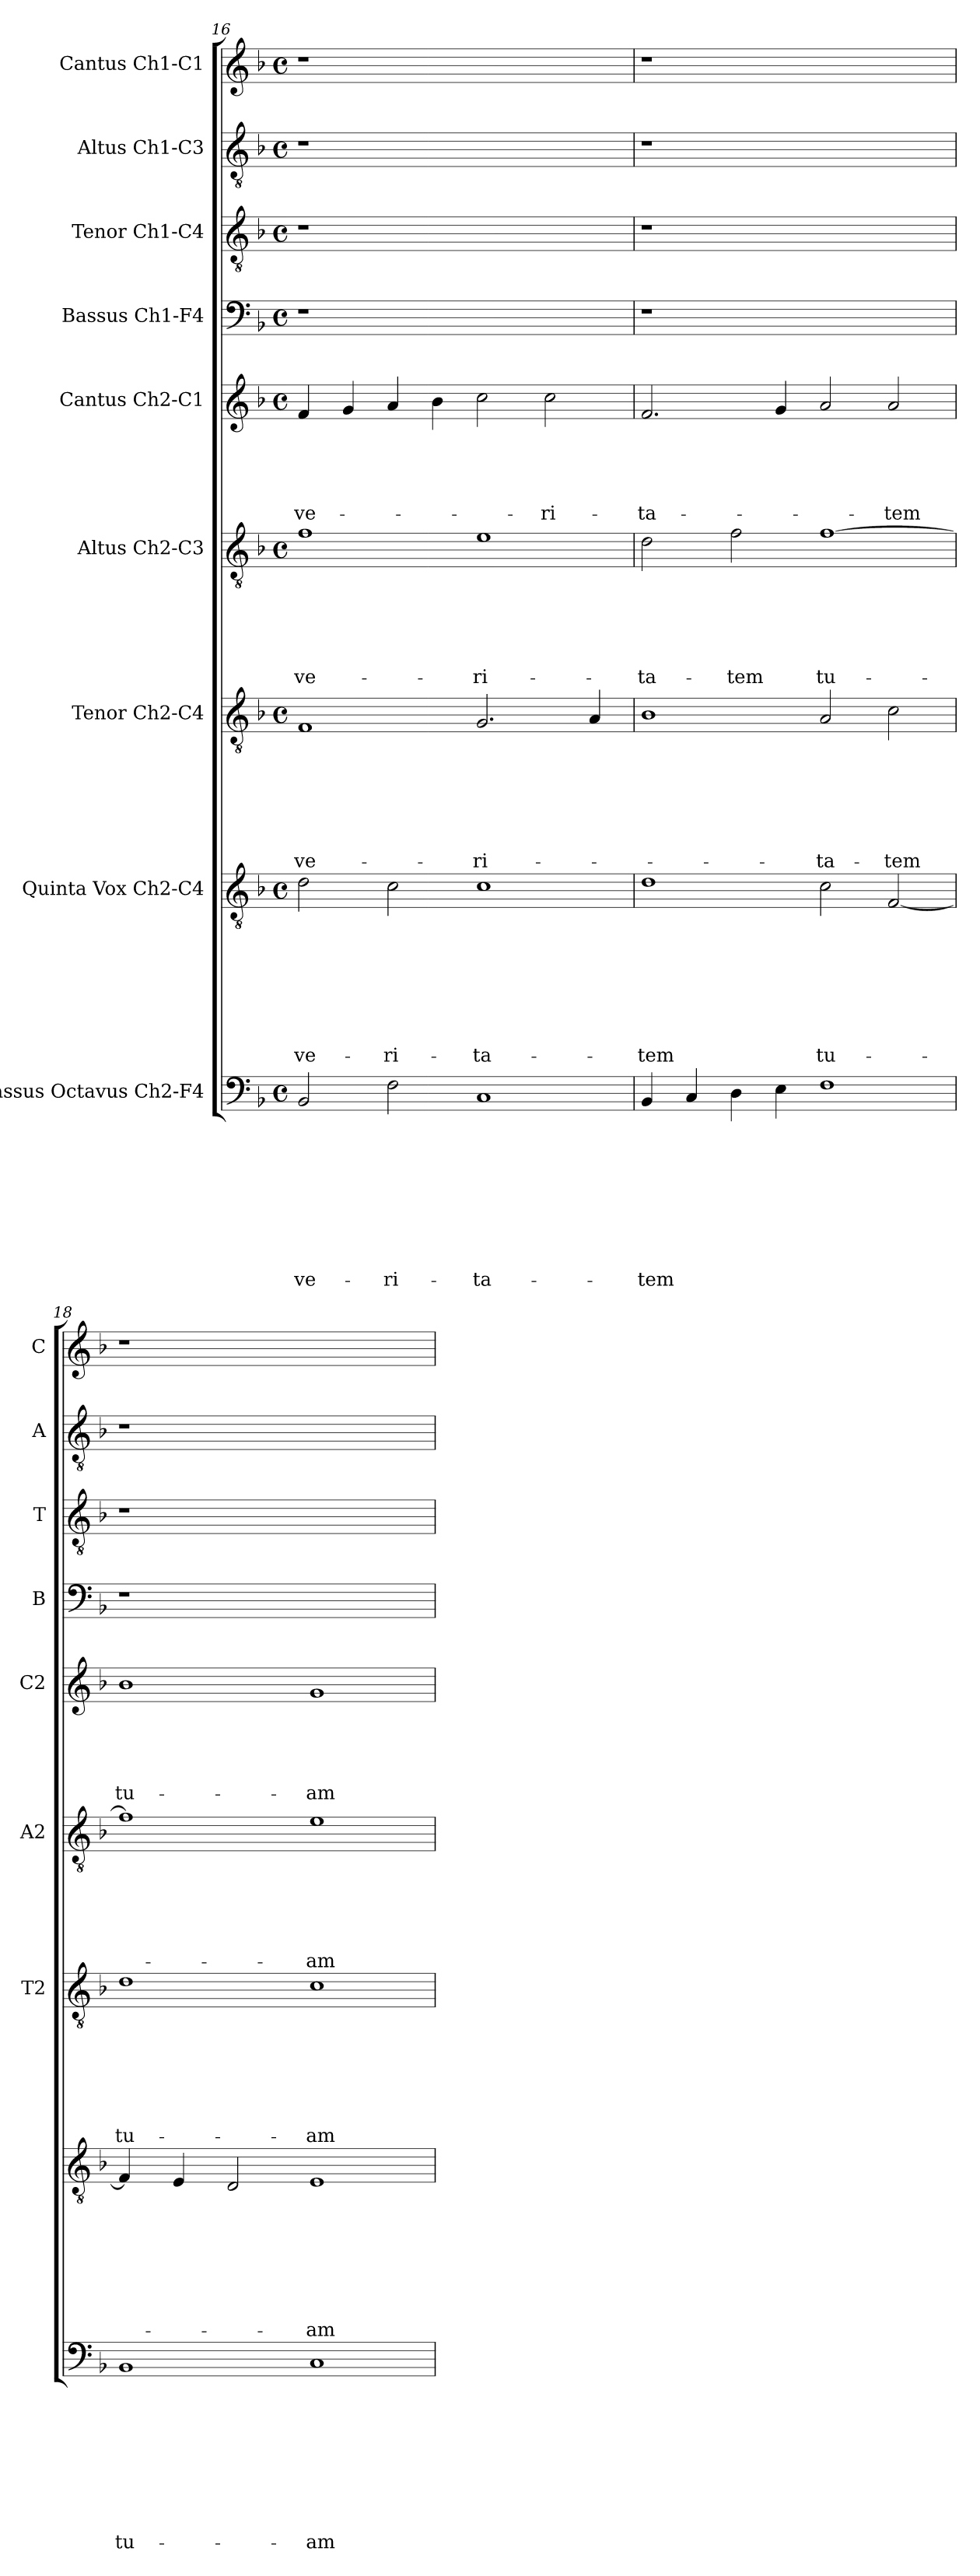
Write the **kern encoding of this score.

**kern	**text	**text	**text	**text	**text	**text	**text	**text	**text	**kern	**text	**text	**text	**text	**text	**text	**text	**text	**kern	**text	**text	**text	**text	**text	**text	**text	**kern	**text	**text	**text	**text	**text	**text	**kern	**text	**text	**text	**text	**text	**kern	**kern	**kern	**kern
*part9	*part9	*part9	*part9	*part9	*part9	*part9	*part9	*part9	*part9	*part8	*part8	*part8	*part8	*part8	*part8	*part8	*part8	*part8	*part7	*part7	*part7	*part7	*part7	*part7	*part7	*part7	*part6	*part6	*part6	*part6	*part6	*part6	*part6	*part5	*part5	*part5	*part5	*part5	*part5	*part4	*part3	*part2	*part1
*staff9	*staff9	*staff9	*staff9	*staff9	*staff9	*staff9	*staff9	*staff9	*staff9	*staff8	*staff8	*staff8	*staff8	*staff8	*staff8	*staff8	*staff8	*staff8	*staff7	*staff7	*staff7	*staff7	*staff7	*staff7	*staff7	*staff7	*staff6	*staff6	*staff6	*staff6	*staff6	*staff6	*staff6	*staff5	*staff5	*staff5	*staff5	*staff5	*staff5	*staff4	*staff3	*staff2	*staff1
*I"Bassus Octavus Ch2-F4	*	*	*	*	*	*	*	*	*	*I"Quinta Vox Ch2-C4	*	*	*	*	*	*	*	*	*I"Tenor Ch2-C4	*	*	*	*	*	*	*	*I"Altus Ch2-C3	*	*	*	*	*	*	*I"Cantus Ch2-C1	*	*	*	*	*	*I"Bassus Ch1-F4	*I"Tenor Ch1-C4	*I"Altus Ch1-C3	*I"Cantus Ch1-C1
*	*	*	*	*	*	*	*	*	*	*	*	*	*	*	*	*	*	*	*I'T2	*	*	*	*	*	*	*	*I'A2	*	*	*	*	*	*	*I'C2	*	*	*	*	*	*I'B	*I'T	*I'A	*I'C
!!LO:LB:g=z
*clefF4	*	*	*	*	*	*	*	*	*	*clefGv2	*	*	*	*	*	*	*	*	*clefGv2	*	*	*	*	*	*	*	*clefGv2	*	*	*	*	*	*	*clefG2	*	*	*	*	*	*clefF4	*clefGv2	*clefGv2	*clefG2
*k[b-]	*	*	*	*	*	*	*	*	*	*k[b-]	*	*	*	*	*	*	*	*	*k[b-]	*	*	*	*	*	*	*	*k[b-]	*	*	*	*	*	*	*k[b-]	*	*	*	*	*	*k[b-]	*k[b-]	*k[b-]	*k[b-]
*F:	*	*	*	*	*	*	*	*	*	*F:	*	*	*	*	*	*	*	*	*F:	*	*	*	*	*	*	*	*F:	*	*	*	*	*	*	*F:	*	*	*	*	*	*F:	*F:	*F:	*F:
*M4/4	*	*	*	*	*	*	*	*	*	*M4/4	*	*	*	*	*	*	*	*	*M4/4	*	*	*	*	*	*	*	*M4/4	*	*	*	*	*	*	*M4/4	*	*	*	*	*	*M4/4	*M4/4	*M4/4	*M4/4
*met(c)	*	*	*	*	*	*	*	*	*	*met(c)	*	*	*	*	*	*	*	*	*met(c)	*	*	*	*	*	*	*	*met(c)	*	*	*	*	*	*	*met(c)	*	*	*	*	*	*met(c)	*met(c)	*met(c)	*met(c)
=16	=16	=16	=16	=16	=16	=16	=16	=16	=16	=16	=16	=16	=16	=16	=16	=16	=16	=16	=16	=16	=16	=16	=16	=16	=16	=16	=16	=16	=16	=16	=16	=16	=16	=16	=16	=16	=16	=16	=16	=16	=16	=16	=16
!	!	!	!	!	!	!	!	!	!LO:LY:b	!	!	!	!	!	!	!	!	!LO:LY:b	!	!	!	!	!	!	!	!LO:LY:b	!	!	!	!	!	!	!LO:LY:b	!	!	!	!	!	!LO:LY:b	!	!	!	!
2BB-/	.	.	.	.	.	.	.	.	ve-	2d\	.	.	.	.	.	.	.	ve-	1F	.	.	.	.	.	.	ve-	1f	.	.	.	.	.	ve-	4f/	.	.	.	.	ve-	1r	1r	1r	1r
.	.	.	.	.	.	.	.	.	.	.	.	.	.	.	.	.	.	.	.	.	.	.	.	.	.	.	.	.	.	.	.	.	.	4g/	.	.	.	.	.	.	.	.	.
!	!	!	!	!	!	!	!	!	!LO:LY:b	!	!	!	!	!	!	!	!	!LO:LY:b	!	!	!	!	!	!	!	!	!	!	!	!	!	!	!	!	!	!	!	!	!	!	!	!	!
2F\	.	.	.	.	.	.	.	.	-ri-	2c\	.	.	.	.	.	.	.	-ri-	.	.	.	.	.	.	.	.	.	.	.	.	.	.	.	4a/	.	.	.	.	.	.	.	.	.
.	.	.	.	.	.	.	.	.	.	.	.	.	.	.	.	.	.	.	.	.	.	.	.	.	.	.	.	.	.	.	.	.	.	4b-\	.	.	.	.	.	.	.	.	.
!	!	!	!	!	!	!	!	!	!LO:LY:b	!	!	!	!	!	!	!	!	!LO:LY:b	!	!	!	!	!	!	!	!LO:LY:b	!	!	!	!	!	!	!LO:LY:b	!	!	!	!	!	!	!	!	!	!
1C	.	.	.	.	.	.	.	.	-ta-	1c	.	.	.	.	.	.	.	-ta-	2.G/	.	.	.	.	.	.	-ri-	1e	.	.	.	.	.	-ri-	2cc\	.	.	.	.	.	1ryy	1ryy	1ryy	1ryy
!	!	!	!	!	!	!	!	!	!	!	!	!	!	!	!	!	!	!	!	!	!	!	!	!	!	!	!	!	!	!	!	!	!	!	!	!	!	!	!LO:LY:b	!	!	!	!
.	.	.	.	.	.	.	.	.	.	.	.	.	.	.	.	.	.	.	.	.	.	.	.	.	.	.	.	.	.	.	.	.	.	2cc\	.	.	.	.	-ri-	.	.	.	.
.	.	.	.	.	.	.	.	.	.	.	.	.	.	.	.	.	.	.	4A/	.	.	.	.	.	.	.	.	.	.	.	.	.	.	.	.	.	.	.	.	.	.	.	.
=17	=17	=17	=17	=17	=17	=17	=17	=17	=17	=17	=17	=17	=17	=17	=17	=17	=17	=17	=17	=17	=17	=17	=17	=17	=17	=17	=17	=17	=17	=17	=17	=17	=17	=17	=17	=17	=17	=17	=17	=17	=17	=17	=17
!	!	!	!	!	!	!	!	!	!LO:LY:b	!	!	!	!	!	!	!	!	!LO:LY:b	!	!	!	!	!	!	!	!	!	!	!	!	!	!	!LO:LY:b	!	!	!	!	!	!LO:LY:b	!	!	!	!
4BB-/	.	.	.	.	.	.	.	.	-tem	1d	.	.	.	.	.	.	.	-tem	1B-	.	.	.	.	.	.	.	2d\	.	.	.	.	.	-ta-	2.f/	.	.	.	.	-ta-	1r	1r	1r	1r
4C/	.	.	.	.	.	.	.	.	.	.	.	.	.	.	.	.	.	.	.	.	.	.	.	.	.	.	.	.	.	.	.	.	.	.	.	.	.	.	.	.	.	.	.
!	!	!	!	!	!	!	!	!	!	!	!	!	!	!	!	!	!	!	!	!	!	!	!	!	!	!	!	!	!	!	!	!	!LO:LY:b	!	!	!	!	!	!	!	!	!	!
4D\	.	.	.	.	.	.	.	.	.	.	.	.	.	.	.	.	.	.	.	.	.	.	.	.	.	.	2f\	.	.	.	.	.	-tem	.	.	.	.	.	.	.	.	.	.
4E\	.	.	.	.	.	.	.	.	.	.	.	.	.	.	.	.	.	.	.	.	.	.	.	.	.	.	.	.	.	.	.	.	.	4g/	.	.	.	.	.	.	.	.	.
!	!	!	!	!	!	!	!	!	!	!	!	!	!	!	!	!	!	!LO:LY:b	!	!	!	!	!	!	!	!LO:LY:b	!	!	!	!	!	!	!LO:LY:b	!	!	!	!	!	!	!	!	!	!
1F	.	.	.	.	.	.	.	.	.	2c\	.	.	.	.	.	.	.	tu-	2A/	.	.	.	.	.	.	-ta-	[1f	.	.	.	.	.	tu-	2a/	.	.	.	.	.	1ryy	1ryy	1ryy	1ryy
!	!	!	!	!	!	!	!	!	!	!	!	!	!	!	!	!	!	!	!	!	!	!	!	!	!	!LO:LY:b	!	!	!	!	!	!	!	!	!	!	!	!	!LO:LY:b	!	!	!	!
.	.	.	.	.	.	.	.	.	.	[2F/	.	.	.	.	.	.	.	.	2c\	.	.	.	.	.	.	-tem	.	.	.	.	.	.	.	2a/	.	.	.	.	-tem	.	.	.	.
=18	=18	=18	=18	=18	=18	=18	=18	=18	=18	=18	=18	=18	=18	=18	=18	=18	=18	=18	=18	=18	=18	=18	=18	=18	=18	=18	=18	=18	=18	=18	=18	=18	=18	=18	=18	=18	=18	=18	=18	=18	=18	=18	=18
!	!	!	!	!	!	!	!	!	!LO:LY:b	!	!	!	!	!	!	!	!	!	!	!	!	!	!	!	!	!LO:LY:b	!	!	!	!	!	!	!	!	!	!	!	!	!LO:LY:b	!	!	!	!
1BB-	.	.	.	.	.	.	.	.	tu-	4F/]	.	.	.	.	.	.	.	.	1d	.	.	.	.	.	.	tu-	1f]	.	.	.	.	.	.	1b-	.	.	.	.	tu-	1r	1r	1r	1r
.	.	.	.	.	.	.	.	.	.	4E/	.	.	.	.	.	.	.	.	.	.	.	.	.	.	.	.	.	.	.	.	.	.	.	.	.	.	.	.	.	.	.	.	.
.	.	.	.	.	.	.	.	.	.	2D/	.	.	.	.	.	.	.	.	.	.	.	.	.	.	.	.	.	.	.	.	.	.	.	.	.	.	.	.	.	.	.	.	.
!	!	!	!	!	!	!	!	!	!LO:LY:b	!	!	!	!	!	!	!	!	!LO:LY:b	!	!	!	!	!	!	!	!LO:LY:b	!	!	!	!	!	!	!LO:LY:b	!	!	!	!	!	!LO:LY:b	!	!	!	!
1C	.	.	.	.	.	.	.	.	-am	1E	.	.	.	.	.	.	.	-am	1c	.	.	.	.	.	.	-am	1e	.	.	.	.	.	-am	1g	.	.	.	.	-am	1ryy	1ryy	1ryy	1ryy
=	=	=	=	=	=	=	=	=	=	=	=	=	=	=	=	=	=	=	=	=	=	=	=	=	=	=	=	=	=	=	=	=	=	=	=	=	=	=	=	=	=	=	=
*-	*-	*-	*-	*-	*-	*-	*-	*-	*-	*-	*-	*-	*-	*-	*-	*-	*-	*-	*-	*-	*-	*-	*-	*-	*-	*-	*-	*-	*-	*-	*-	*-	*-	*-	*-	*-	*-	*-	*-	*-	*-	*-	*-
